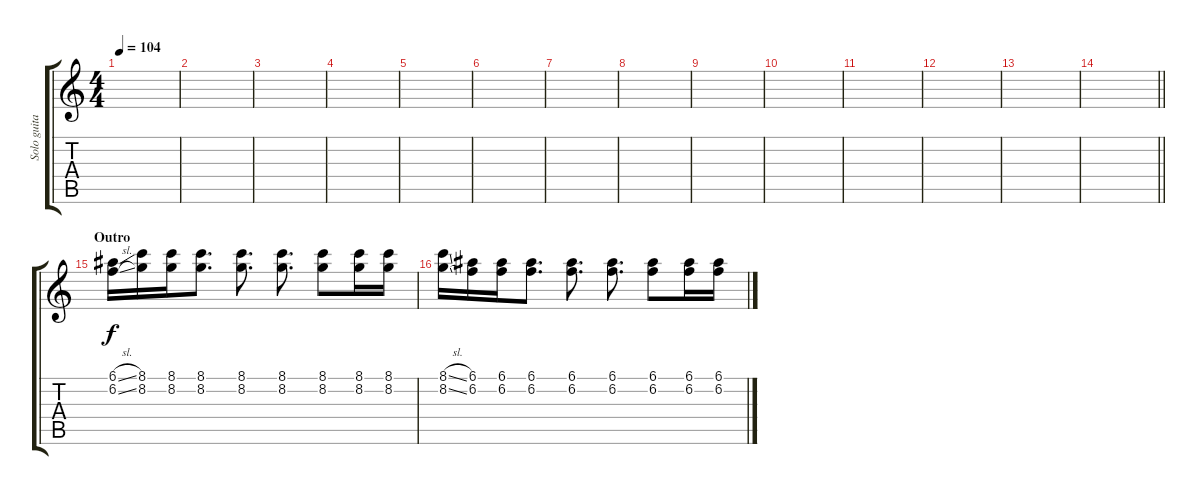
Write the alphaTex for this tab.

\track ("Solo guitar" "Solo guita") {instrument distortionguitar}
\staff {score tabs}
\tuning (E4 B3 G3 D3 A2 E2) {hide}
\ts (4 4)
\tempo 104
\clef g2
\ks c
|
|
|
|
|
|
|
|
|
|
|
|
|
\barLineRight lightlight
|
\section ("" "Outro")
(6.1{sl} 6.2{sl}).16 (8.1 8.2).16 (8.1 8.2).16 (8.1 8.2).8{d} (8.1 8.2).8{d} (8.1 8.2).8{d} (8.1 8.2).8 (8.1 8.2).16 (8.1 8.2).16 |
(8.1{sl} 8.2{sl}).16 (6.1 6.2).16 (6.1 6.2).16 (6.1 6.2).8{d} (6.1 6.2).8{d} (6.1 6.2).8{d} (6.1 6.2).8 (6.1 6.2).16 (6.1 6.2).16
